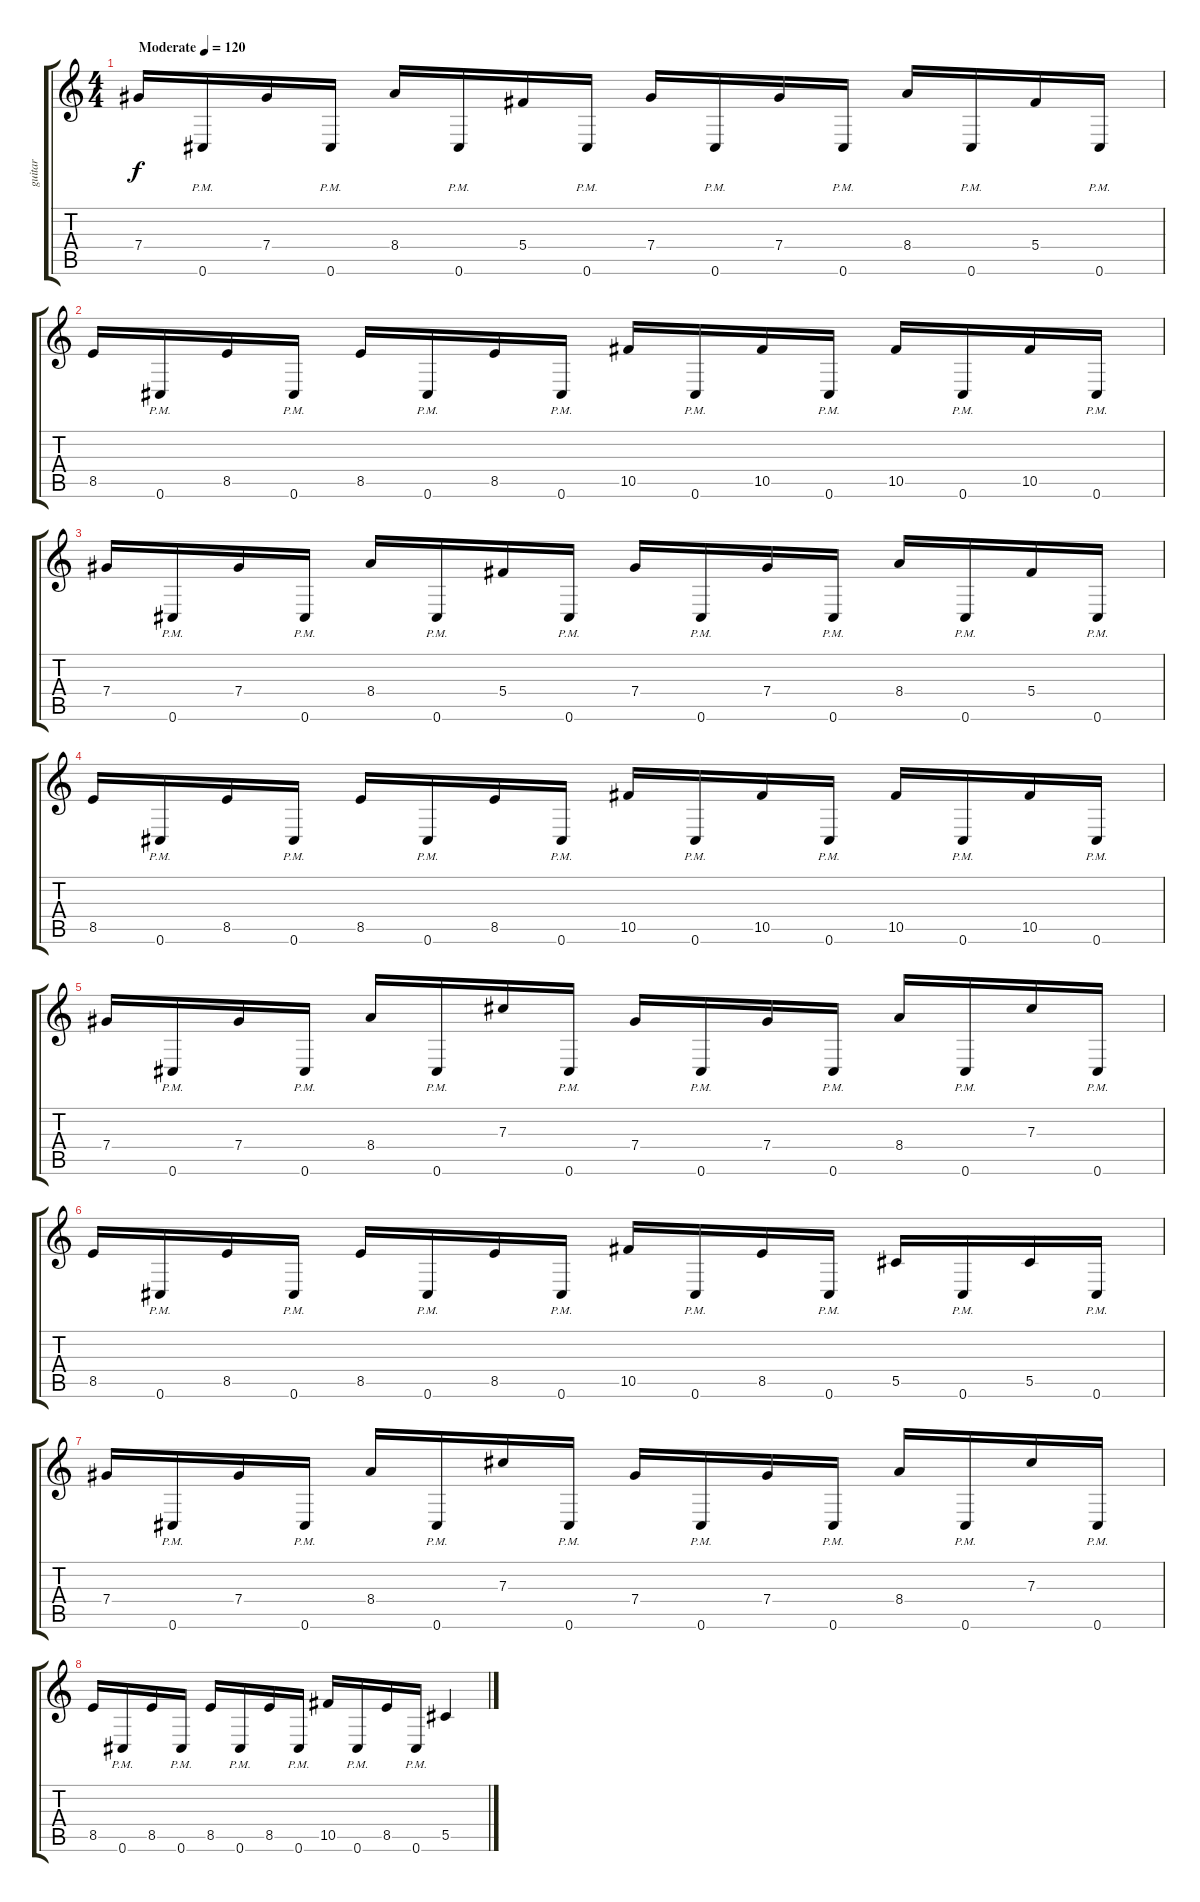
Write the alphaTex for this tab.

\track ("guitar" "guitar") {instrument distortionguitar}
\staff {score tabs}
\tuning (Eb4 Bb3 Gb3 Db3 Ab2 Db2) {hide}
\ts (4 4)
\tempo (120 "Moderate")
\clef g2
\ks c
7.4.16{dy f instrument distortionguitar} 0.6{pm}.16 7.4.16 0.6{pm}.16 8.4.16 0.6{pm}.16 5.4.16 0.6{pm}.16 7.4.16 0.6{pm}.16 7.4.16 0.6{pm}.16 8.4.16 0.6{pm}.16 5.4.16 0.6{pm}.16 |
8.5.16 0.6{pm}.16 8.5.16 0.6{pm}.16 8.5.16 0.6{pm}.16 8.5.16 0.6{pm}.16 10.5.16 0.6{pm}.16 10.5.16 0.6{pm}.16 10.5.16 0.6{pm}.16 10.5.16 0.6{pm}.16 |
7.4.16 0.6{pm}.16 7.4.16 0.6{pm}.16 8.4.16 0.6{pm}.16 5.4.16 0.6{pm}.16 7.4.16 0.6{pm}.16 7.4.16 0.6{pm}.16 8.4.16 0.6{pm}.16 5.4.16 0.6{pm}.16 |
8.5.16 0.6{pm}.16 8.5.16 0.6{pm}.16 8.5.16 0.6{pm}.16 8.5.16 0.6{pm}.16 10.5.16 0.6{pm}.16 10.5.16 0.6{pm}.16 10.5.16 0.6{pm}.16 10.5.16 0.6{pm}.16 |
7.4.16 0.6{pm}.16 7.4.16 0.6{pm}.16 8.4.16 0.6{pm}.16 7.3.16 0.6{pm}.16 7.4.16 0.6{pm}.16 7.4.16 0.6{pm}.16 8.4.16 0.6{pm}.16 7.3.16 0.6{pm}.16 |
8.5.16 0.6{pm}.16 8.5.16 0.6{pm}.16 8.5.16 0.6{pm}.16 8.5.16 0.6{pm}.16 10.5.16 0.6{pm}.16 8.5.16 0.6{pm}.16 5.5.16 0.6{pm}.16 5.5.16 0.6{pm}.16 |
7.4.16 0.6{pm}.16 7.4.16 0.6{pm}.16 8.4.16 0.6{pm}.16 7.3.16 0.6{pm}.16 7.4.16 0.6{pm}.16 7.4.16 0.6{pm}.16 8.4.16 0.6{pm}.16 7.3.16 0.6{pm}.16 |
8.5.16 0.6{pm}.16 8.5.16 0.6{pm}.16 8.5.16 0.6{pm}.16 8.5.16 0.6{pm}.16 10.5.16 0.6{pm}.16 8.5.16 0.6{pm}.16 5.5.4
